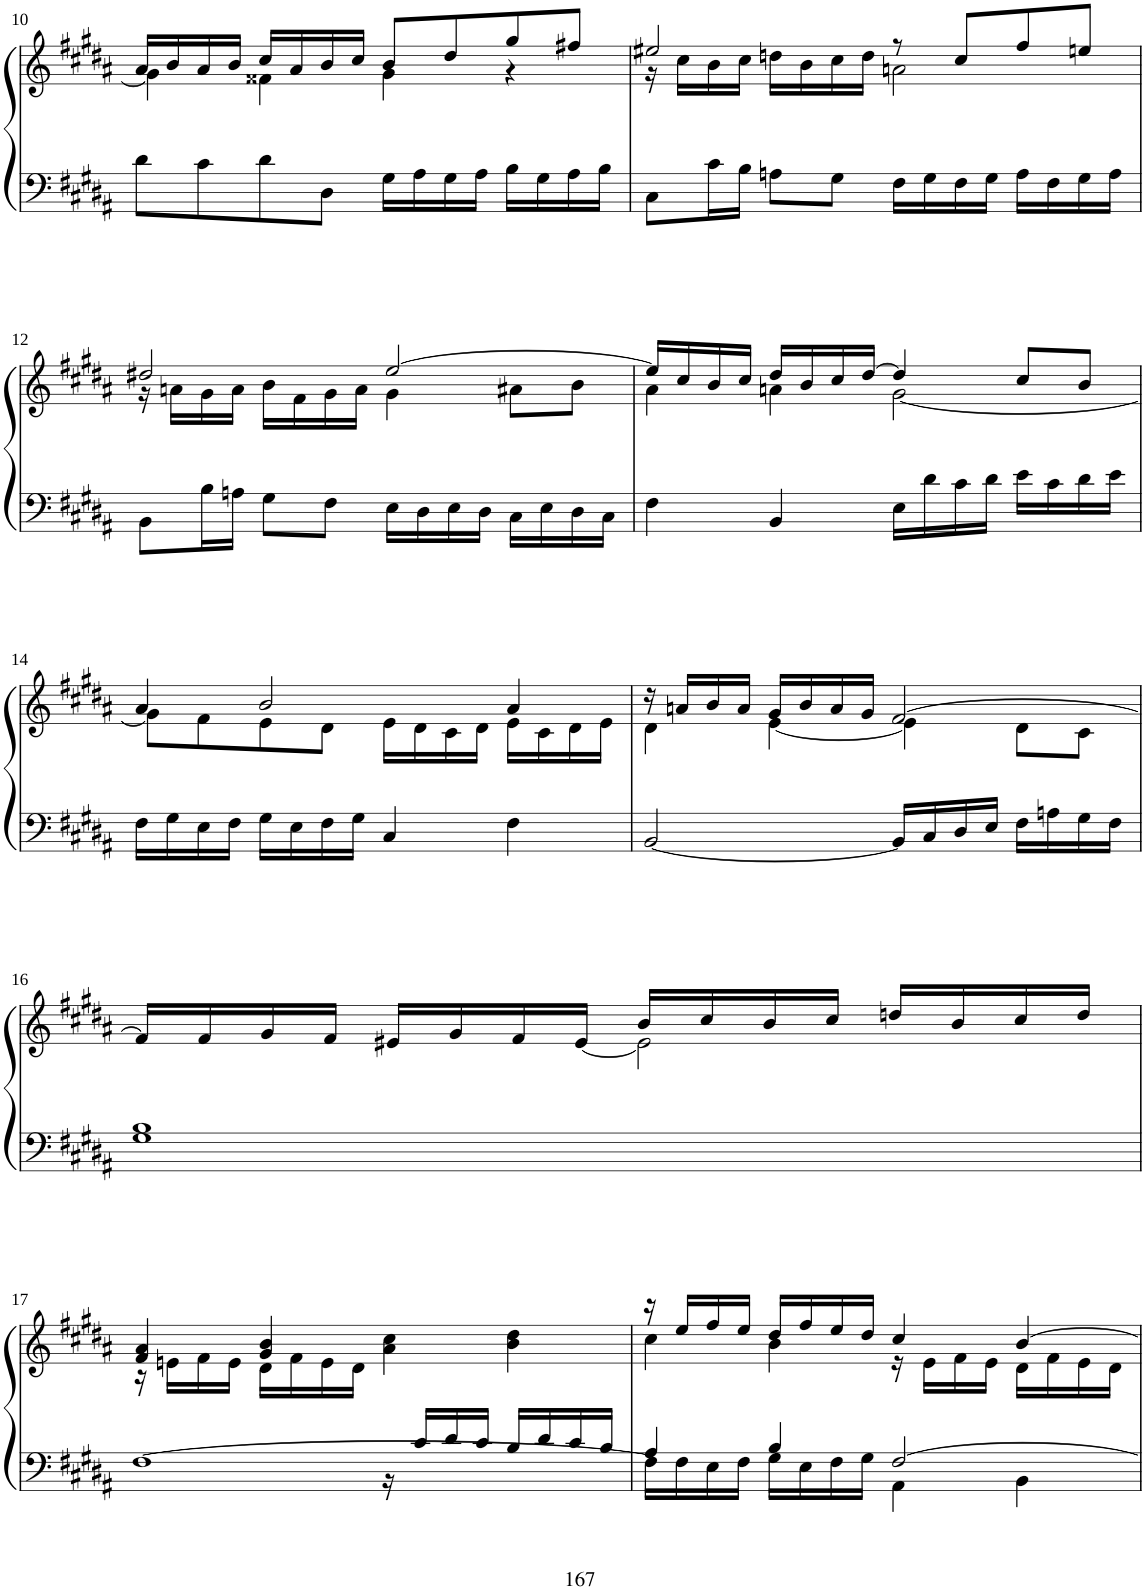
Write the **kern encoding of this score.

**kern	**kern
*part1	*part1
*staff2	*staff1
*I"Piano	*
*I'Pno	*
!!LO:PB:g=z
*clefF4	*clefG2
*k[f#c#g#d#a#]	*k[f#c#g#d#a#]
*M4/4	*M4/4
*met(c)	*met(c)
=10	=10
*	*^
8d#\L	16a#/LL	4g#\]
.	16b/	.
8c#\	16a#/	.
.	16b/JJ	.
8d#\	16cc#/LL	4f##X\
.	16a#/	.
8D#\J	16b/	.
.	16cc#/JJ	.
16G#\LL	8b/L	4g#\
16A#\	.	.
16G#\	8dd#/	.
16A#\JJ	.	.
16B\LL	8gg#/	4r
16G#\	.	.
16A#\	8ff#X/J	.
16B\JJ	.	.
=11	=11	=11
8C#\L	2ee#X/	16r
.	.	16cc#\LL
16c#\L	.	16b\
16B\JJ	.	16cc#\JJ
8An\L	.	16ddn\LL
.	.	16b\
8G#\J	.	16cc#\
.	.	16dd\JJ
16F#\LL	8r	2an\
16G#\	.	.
16F#\	8cc#/L	.
16G#\JJ	.	.
16A\LL	8ff#/	.
16F#\	.	.
16G#\	8een/J	.
16A\JJ	.	.
!!LO:LB:g=z	!!
=12	=12	=12
8BB\L	2dd#X/	16r
.	.	16an\LL
16B\L	.	16g#\
16An\JJ	.	16a\JJ
8G#\L	.	16b\LL
.	.	16f#\
8F#\J	.	16g#\
.	.	16a\JJ
16E\LL	[2ee/	4g#\
16D#\	.	.
16E\	.	.
16D#\JJ	.	.
16C#\LL	.	8a#X\L
16E\	.	.
16D#\	.	8b\J
16C#\JJ	.	.
=13	=13	=13
4F#\	16ee/LL]	4a#\
.	16cc#/	.
.	16b/	.
.	16cc#/JJ	.
4BB/	16dd#/LL	4an\
.	16b/	.
.	16cc#/	.
.	[16dd#/JJ	.
16E\LL	4dd#/]	[2g#\
16d#\	.	.
16c#\	.	.
16d#\JJ	.	.
16e\LL	8cc#/L	.
16c#\	.	.
16d#\	8b/J	.
16e\JJ	.	.
!!LO:LB:g=z	!!
=14	=14	=14
16F#\LL	4a#/	8g#\L]
16G#\	.	.
16E\	.	8f#\
16F#\JJ	.	.
16G#\LL	2b/	8e\
16E\	.	.
16F#\	.	8d#\J
16G#\JJ	.	.
4C#/	.	16e\LL
.	.	16d#\
.	.	16c#\
.	.	16d#\JJ
4F#\	4a#/	16e\LL
.	.	16c#\
.	.	16d#\
.	.	16e\JJ
=15	=15	=15
[2BB/	16r	4d#\
.	16an/LL	.
.	16b/	.
.	16a/JJ	.
.	16g#/LL	[4e\
.	16b/	.
.	16a/	.
.	16g#/JJ	.
16BB/LL]	[2f#/	4e\]
16C#/	.	.
16D#/	.	.
16E/JJ	.	.
16F#\LL	.	8d#\L
16An\	.	.
16G#\	.	8c#\J
16F#\JJ	.	.
!!LO:LB:g=z	!!
=16	=16	=16
1G# 1B	16f#/LL]	2ryy
.	16f#/	.
.	16g#/	.
.	16f#/JJ	.
.	16e#X/LL	.
.	16g#/	.
.	16f#/	.
.	[16e#/JJ	.
.	2e#\]	16b/LL
.	.	16cc#/
.	.	16b/
.	.	16cc#/JJ
.	.	16ddn/LL
.	.	16b/
.	.	16cc#/
.	.	16dd/JJ
!!LO:LB:g=z	!!
=17	=17	=17
*^	*	*
[1F#	2ryy	4f#/ 4a#/	16r
.	.	.	16en\LL
.	.	.	16f#\
.	.	.	16e\JJ
.	.	4g#/ 4b/	16d#\LL
.	.	.	16f#\
.	.	.	16e\
.	.	.	16d#\JJ
.	16r	4a#\ 4cc#\	2ryy
.	16c#/LL	.	.
.	16d#/	.	.
.	16c#/JJ	.	.
.	16B/LL	4b\ 4dd#\	.
.	16d#/	.	.
.	16c#/	.	.
.	16B/JJ	.	.
=18	=18	=18	=18
16F#\LL]	4A#/	16r	4cc#\
16F#\	.	16ee/LL	.
16E\	.	16ff#/	.
16F#\JJ	.	16ee/JJ	.
16G#\LL	4B/	16dd#/LL	4b\
16E\	.	16ff#/	.
16F#\	.	16ee/	.
16G#\JJ	.	16dd#/JJ	.
[2F#/	4AA#\	4cc#/	16r
.	.	.	16e\LL
.	.	.	16f#\
.	.	.	16e\JJ
.	4BB\	[4b/	16d#\LL
.	.	.	16f#\
.	.	.	16e\
.	.	.	16d#\JJ
*v	*v	*	*
*	*v	*v
=	=
*-	*-
